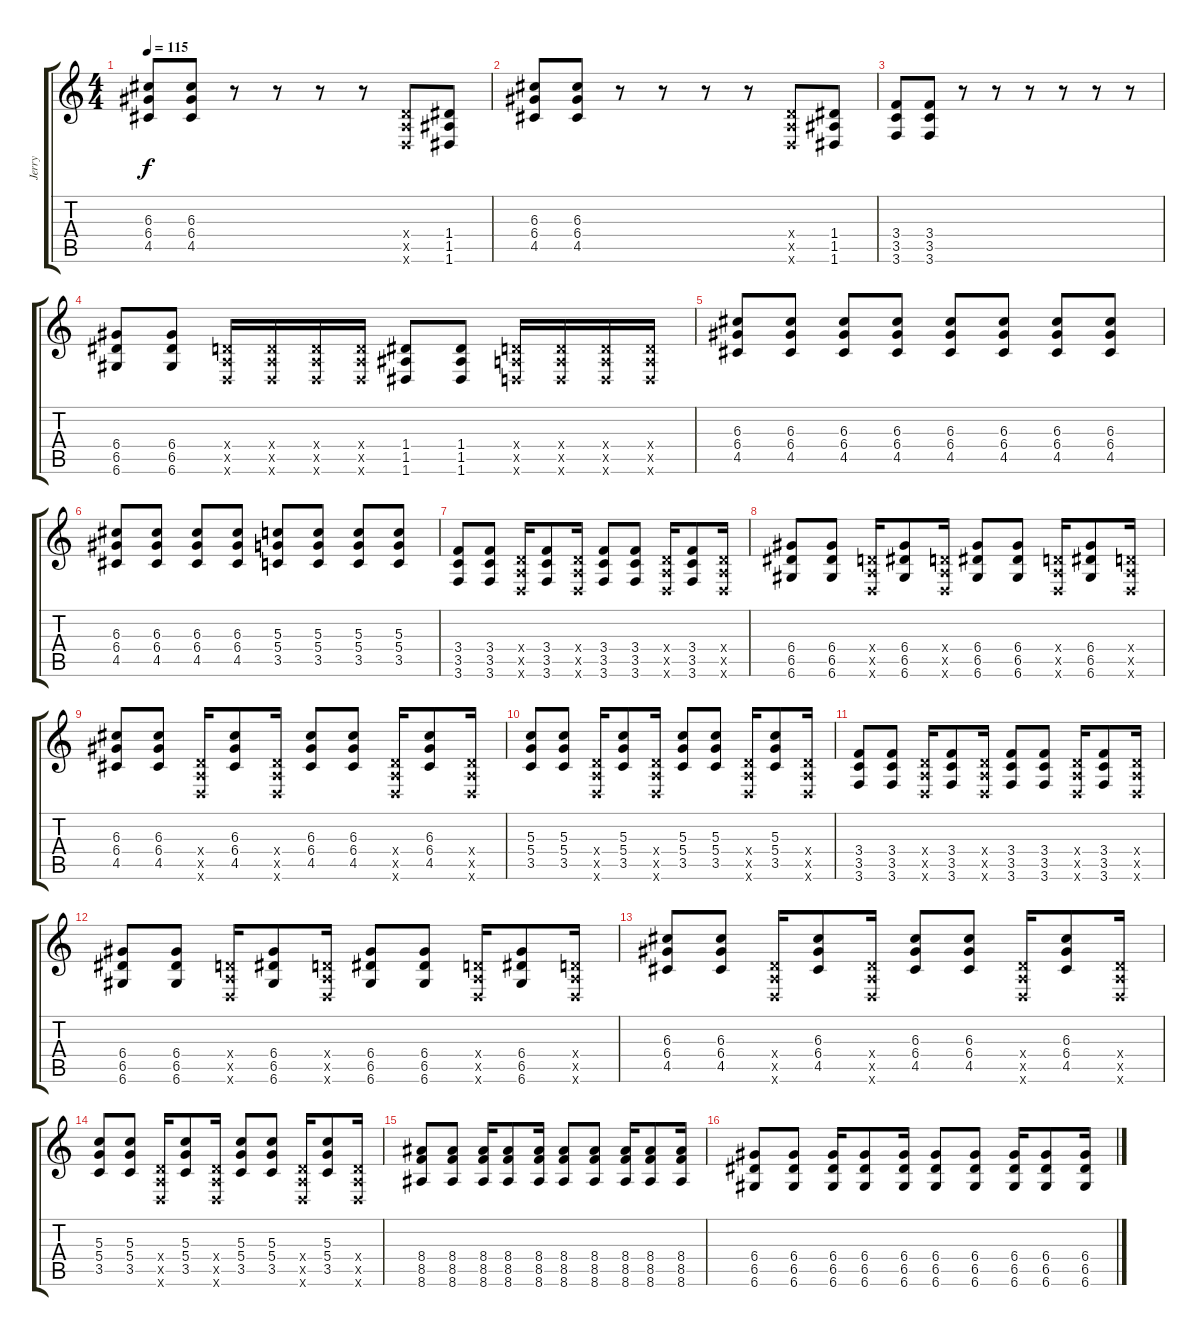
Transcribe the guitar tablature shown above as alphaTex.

\track ("Jerry" "Jerry") {instrument overdrivenguitar}
\staff {score tabs}
\tuning (E4 B3 G3 D3 A2 D2) {hide}
\ts (4 4)
\tempo 115
\clef g2
\ks c
(6.3 6.4 4.5).8{dy f} (6.3 6.4 4.5).8 r.8 r.8 r.8 r.8 (0.4{x} 0.5{x} 0.6{x}).8 (1.4 1.5 1.6).8 |
(6.3 6.4 4.5).8 (6.3 6.4 4.5).8 r.8 r.8 r.8 r.8 (0.4{x} 0.5{x} 0.6{x}).8 (1.4 1.5 1.6).8 |
(3.4 3.5 3.6).8 (3.4 3.5 3.6).8 r.8 r.8 r.8 r.8 r.8 r.8 |
(6.4 6.5 6.6).8 (6.4 6.5 6.6).8 (0.4{x} 0.5{x} 0.6{x}).16 (0.4{x} 0.5{x} 0.6{x}).16 (0.4{x} 0.5{x} 0.6{x}).16 (0.4{x} 0.5{x} 0.6{x}).16 (1.4 1.5 1.6).8 (1.4 1.5 1.6).8 (0.4{x} 0.5{x} 0.6{x}).16 (0.4{x} 0.5{x} 0.6{x}).16 (0.4{x} 0.5{x} 0.6{x}).16 (0.4{x} 0.5{x} 0.6{x}).16 |
(6.3 6.4 4.5).8 (6.3 6.4 4.5).8 (6.3 6.4 4.5).8 (6.3 6.4 4.5).8 (6.3 6.4 4.5).8 (6.3 6.4 4.5).8 (6.3 6.4 4.5).8 (6.3 6.4 4.5).8 |
(6.3 6.4 4.5).8 (6.3 6.4 4.5).8 (6.3 6.4 4.5).8 (6.3 6.4 4.5).8 (5.3 5.4 3.5).8 (5.3 5.4 3.5).8 (5.3 5.4 3.5).8 (5.3 5.4 3.5).8 |
(3.4 3.5 3.6).8 (3.4 3.5 3.6).8 (0.4{x} 0.5{x} 0.6{x}).16 (3.4 3.5 3.6).8 (0.4{x} 0.5{x} 0.6{x}).16 (3.4 3.5 3.6).8 (3.4 3.5 3.6).8 (0.4{x} 0.5{x} 0.6{x}).16 (3.4 3.5 3.6).8 (0.4{x} 0.5{x} 0.6{x}).16 |
(6.4 6.5 6.6).8 (6.4 6.5 6.6).8 (0.4{x} 0.5{x} 0.6{x}).16 (6.4 6.5 6.6).8 (0.4{x} 0.5{x} 0.6{x}).16 (6.4 6.5 6.6).8 (6.4 6.5 6.6).8 (0.4{x} 0.5{x} 0.6{x}).16 (6.4 6.5 6.6).8 (0.4{x} 0.5{x} 0.6{x}).16 |
(6.3 6.4 4.5).8 (6.3 6.4 4.5).8 (0.4{x} 0.5{x} 0.6{x}).16 (6.3 6.4 4.5).8 (0.4{x} 0.5{x} 0.6{x}).16 (6.3 6.4 4.5).8 (6.3 6.4 4.5).8 (0.4{x} 0.5{x} 0.6{x}).16 (6.3 6.4 4.5).8 (0.4{x} 0.5{x} 0.6{x}).16 |
(5.3 5.4 3.5).8 (5.3 5.4 3.5).8 (0.4{x} 0.5{x} 0.6{x}).16 (5.3 5.4 3.5).8 (0.4{x} 0.5{x} 0.6{x}).16 (5.3 5.4 3.5).8 (5.3 5.4 3.5).8 (0.4{x} 0.5{x} 0.6{x}).16 (5.3 5.4 3.5).8 (0.4{x} 0.5{x} 0.6{x}).16 |
(3.4 3.5 3.6).8 (3.4 3.5 3.6).8 (0.4{x} 0.5{x} 0.6{x}).16 (3.4 3.5 3.6).8 (0.4{x} 0.5{x} 0.6{x}).16 (3.4 3.5 3.6).8 (3.4 3.5 3.6).8 (0.4{x} 0.5{x} 0.6{x}).16 (3.4 3.5 3.6).8 (0.4{x} 0.5{x} 0.6{x}).16 |
(6.4 6.5 6.6).8 (6.4 6.5 6.6).8 (0.4{x} 0.5{x} 0.6{x}).16 (6.4 6.5 6.6).8 (0.4{x} 0.5{x} 0.6{x}).16 (6.4 6.5 6.6).8 (6.4 6.5 6.6).8 (0.4{x} 0.5{x} 0.6{x}).16 (6.4 6.5 6.6).8 (0.4{x} 0.5{x} 0.6{x}).16 |
(6.3 6.4 4.5).8 (6.3 6.4 4.5).8 (0.4{x} 0.5{x} 0.6{x}).16 (6.3 6.4 4.5).8 (0.4{x} 0.5{x} 0.6{x}).16 (6.3 6.4 4.5).8 (6.3 6.4 4.5).8 (0.4{x} 0.5{x} 0.6{x}).16 (6.3 6.4 4.5).8 (0.4{x} 0.5{x} 0.6{x}).16 |
(5.3 5.4 3.5).8 (5.3 5.4 3.5).8 (0.4{x} 0.5{x} 0.6{x}).16 (5.3 5.4 3.5).8 (0.4{x} 0.5{x} 0.6{x}).16 (5.3 5.4 3.5).8 (5.3 5.4 3.5).8 (0.4{x} 0.5{x} 0.6{x}).16 (5.3 5.4 3.5).8 (0.4{x} 0.5{x} 0.6{x}).16 |
(8.4 8.5 8.6).8 (8.4 8.5 8.6).8 (8.4 8.5 8.6).16 (8.4 8.5 8.6).8 (8.4 8.5 8.6).16 (8.4 8.5 8.6).8 (8.4 8.5 8.6).8 (8.4 8.5 8.6).16 (8.4 8.5 8.6).8 (8.4 8.5 8.6).16 |
(6.4 6.5 6.6).8 (6.4 6.5 6.6).8 (6.4 6.5 6.6).16 (6.4 6.5 6.6).8 (6.4 6.5 6.6).16 (6.4 6.5 6.6).8 (6.4 6.5 6.6).8 (6.4 6.5 6.6).16 (6.4 6.5 6.6).8 (6.4 6.5 6.6).16
